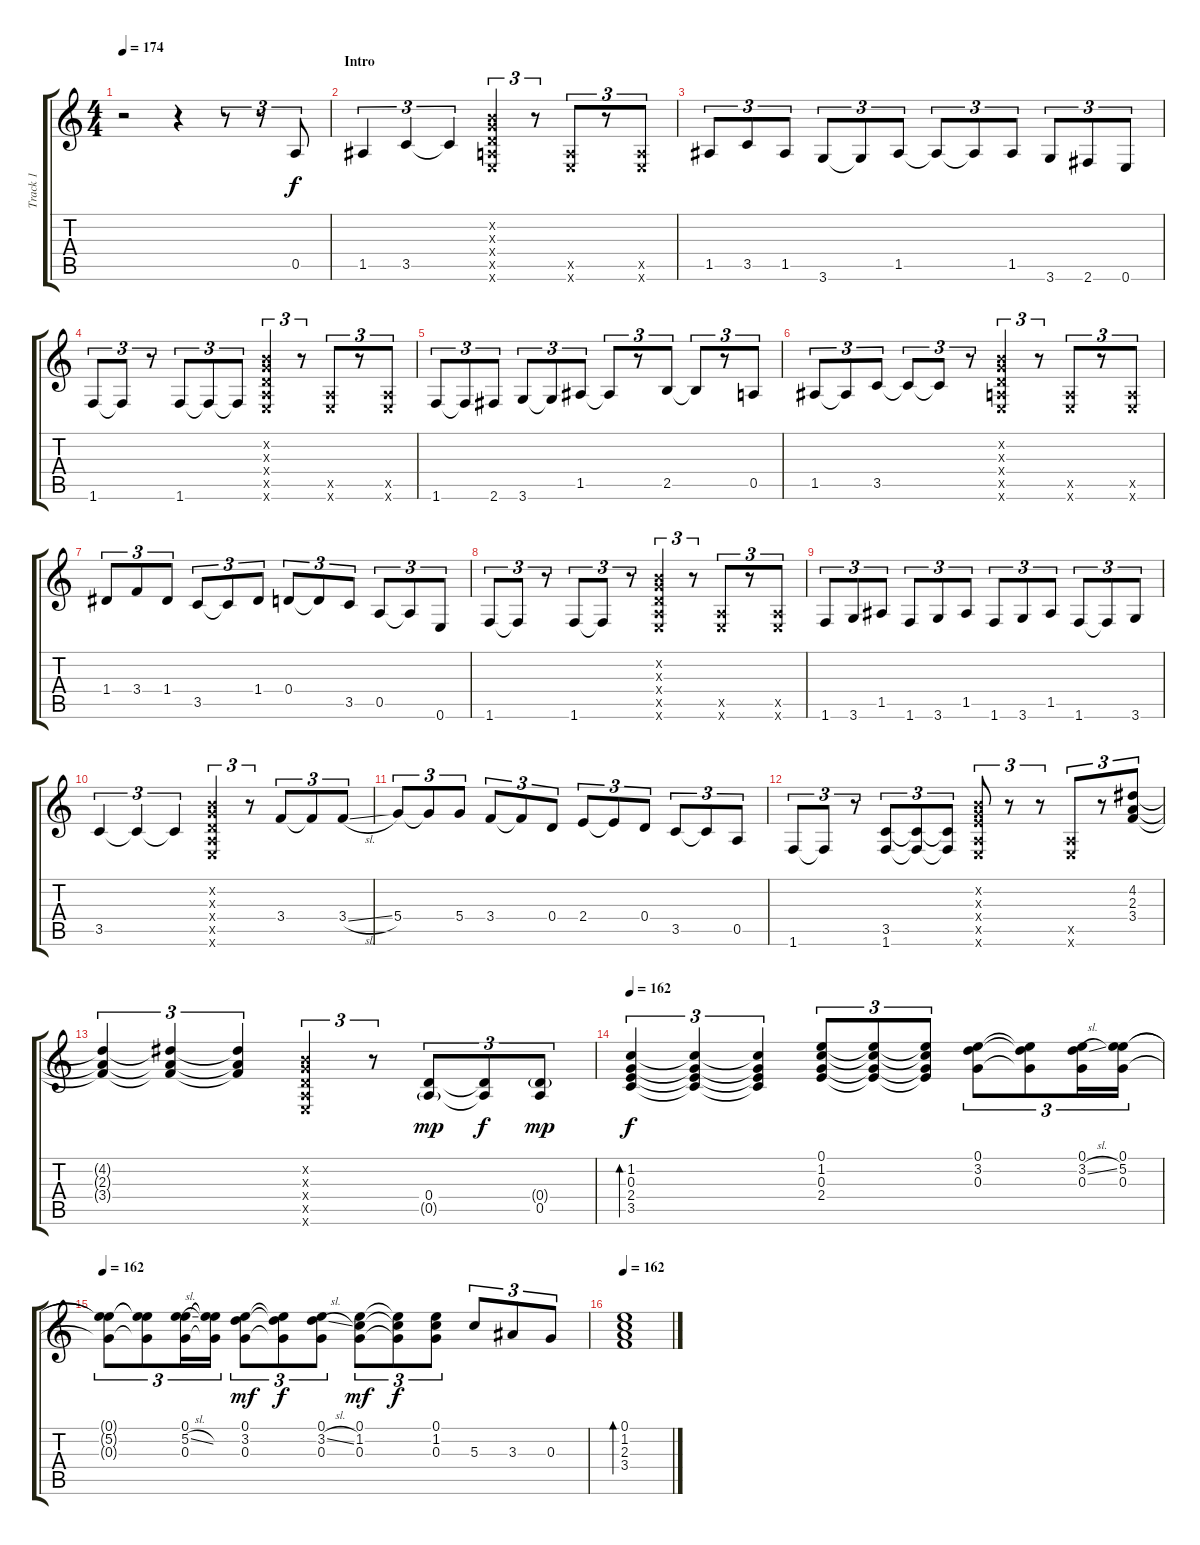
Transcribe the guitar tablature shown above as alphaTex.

\track ("Track 1" "Track 1") {instrument acousticguitarsteel}
\staff {score tabs}
\tuning (E4 B3 G3 D3 A2 E2) {hide}
\ts (4 4)
\tempo 174
\clef g2
\ks c
r.2{dy f instrument acousticguitarsteel} r.4 r.8{tu (3 2)} r.8{tu (3 2)} 0.5.8{tu (3 2)} |
\section ("" "Intro")
1.5.4{tu (3 2)} 3.5.4{tu (3 2)} 3.5{t}.4{tu (3 2)} (0.2{x} 0.3{x} 0.4{x} 0.5{x} 0.6{x}).4{tu (3 2)} r.8{tu (3 2)} (0.5{x} 0.6{x}).8{tu (3 2)} r.8{tu (3 2)} (0.5{x} 0.6{x}).8{tu (3 2)} |
1.5.8{tu (3 2)} 3.5.8{tu (3 2)} 1.5.8{tu (3 2)} 3.6.8{tu (3 2)} 3.6{t}.8{tu (3 2)} 1.5.8{tu (3 2)} 1.5{t}.8{tu (3 2)} 1.5{t}.8{tu (3 2)} 1.5.8{tu (3 2)} 3.6.8{tu (3 2)} 2.6.8{tu (3 2)} 0.6.8{tu (3 2)} |
1.6.8{tu (3 2)} 1.6{t}.8{tu (3 2)} r.8{tu (3 2)} 1.6.8{tu (3 2)} 1.6{t}.8{tu (3 2)} 1.6{t}.8{tu (3 2)} (0.2{x} 0.3{x} 0.4{x} 0.5{x} 0.6{x}).4{tu (3 2)} r.8{tu (3 2)} (0.5{x} 0.6{x}).8{tu (3 2)} r.8{tu (3 2)} (0.5{x} 0.6{x}).8{tu (3 2)} |
1.6.8{tu (3 2)} 1.6{t}.8{tu (3 2)} 2.6.8{tu (3 2)} 3.6.8{tu (3 2)} 3.6{t}.8{tu (3 2)} 1.5.8{tu (3 2)} 1.5{t}.8{tu (3 2)} r.8{tu (3 2)} 2.5.8{tu (3 2)} 2.5{t}.8{tu (3 2)} r.8{tu (3 2)} 0.5.8{tu (3 2)} |
1.5.8{tu (3 2)} 1.5{t}.8{tu (3 2)} 3.5.8{tu (3 2)} 3.5{t}.8{tu (3 2)} 3.5{t}.8{tu (3 2)} r.8{tu (3 2)} (0.2{x} 0.3{x} 0.4{x} 0.5{x} 0.6{x}).4{tu (3 2)} r.8{tu (3 2)} (0.5{x} 0.6{x}).8{tu (3 2)} r.8{tu (3 2)} (0.5{x} 0.6{x}).8{tu (3 2)} |
1.4.8{tu (3 2)} 3.4.8{tu (3 2)} 1.4.8{tu (3 2)} 3.5.8{tu (3 2)} 3.5{t}.8{tu (3 2)} 1.4.8{tu (3 2)} 0.4.8{tu (3 2)} 0.4{t}.8{tu (3 2)} 3.5.8{tu (3 2)} 0.5.8{tu (3 2)} 0.5{t}.8{tu (3 2)} 0.6.8{tu (3 2)} |
1.6.8{tu (3 2)} 1.6{t}.8{tu (3 2)} r.8{tu (3 2)} 1.6.8{tu (3 2)} 1.6{t}.8{tu (3 2)} r.8{tu (3 2)} (0.2{x} 0.3{x} 0.4{x} 0.5{x} 0.6{x}).4{tu (3 2)} r.8{tu (3 2)} (0.5{x} 0.6{x}).8{tu (3 2)} r.8{tu (3 2)} (0.5{x} 0.6{x}).8{tu (3 2)} |
1.6.8{tu (3 2)} 3.6.8{tu (3 2)} 1.5.8{tu (3 2)} 1.6.8{tu (3 2)} 3.6.8{tu (3 2)} 1.5.8{tu (3 2)} 1.6.8{tu (3 2)} 3.6.8{tu (3 2)} 1.5.8{tu (3 2)} 1.6.8{tu (3 2)} 1.6{t}.8{tu (3 2)} 3.6.8{tu (3 2)} |
3.5.4{tu (3 2)} 3.5{t}.4{tu (3 2)} 3.5{t}.4{tu (3 2)} (0.2{x} 0.3{x} 0.4{x} 0.5{x} 0.6{x}).4{tu (3 2)} r.8{tu (3 2)} 3.4.8{tu (3 2)} 3.4{t}.8{tu (3 2)} 3.4{sl}.8{tu (3 2)} |
5.4.8{tu (3 2)} 5.4{t}.8{tu (3 2)} 5.4.8{tu (3 2)} 3.4.8{tu (3 2)} 3.4{t}.8{tu (3 2)} 0.4.8{tu (3 2)} 2.4.8{tu (3 2)} 2.4{t}.8{tu (3 2)} 0.4.8{tu (3 2)} 3.5.8{tu (3 2)} 3.5{t}.8{tu (3 2)} 0.5.8{tu (3 2)} |
1.6.8{tu (3 2)} 1.6{t}.8{tu (3 2)} r.8{tu (3 2)} (3.5 1.6).8{tu (3 2)} (3.5{t} 1.6{t}).8{tu (3 2)} (3.5{t} 1.6{t}).8{tu (3 2)} (0.2{x} 0.3{x} 2.4{x} 0.5{x} 0.6{x}).8{tu (3 2)} r.8{tu (3 2)} r.8{tu (3 2)} (0.5{x} 0.6{x}).8{tu (3 2)} r.8{tu (3 2)} (4.2 2.3 3.4).8{tu (3 2)} |
(4.2{t} 2.3{t} 3.4{t}).4{tu (3 2)} (4.2{t} 2.3{t} 3.4{t}).4{tu (3 2)} (4.2{t} 2.3{t} 3.4{t}).4{tu (3 2)} (0.2{x} 0.3{x} 0.4{x} 0.5{x} 0.6{x}).4{tu (3 2)} r.8{tu (3 2)} (0.4 0.5{g}).8{tu (3 2) dy mp} (0.4{t} 0.5{t}).8{tu (3 2) dy f} (0.4{g} 0.5).8{tu (3 2) dy mp} |
\tempo 162
(1.2 0.3 2.4 3.5).4{tu (3 2) bd 120 dy f} (1.2{t} 0.3{t} 2.4{t} 3.5{t}).4{tu (3 2)} (1.2{t} 0.3{t} 2.4{t} 3.5{t}).4{tu (3 2)} (0.1 1.2 0.3 2.4).8{tu (3 2)} (0.1{t} 1.2{t} 0.3{t} 2.4{t}).8{tu (3 2)} (0.1{t} 1.2{t} 0.3{t} 2.4{t}).8{tu (3 2)} (0.1 3.2 0.3).8{tu (3 2)} (0.1{t} 3.2{t} 0.3{t}).8{tu (3 2)} (0.1 3.2{sl} 0.3).16{tu (3 2)} (0.1 5.2 0.3).16{tu (3 2)} |
\tempo 162
(0.1{t} 5.2{t} 0.3{t}).8{tu (3 2)} (0.1{t} 5.2{t} 0.3{t}).8{tu (3 2)} (0.1 5.2{sl} 0.3).16{tu (3 2)} (0.1{t} 5.2{t} 0.3{t}).16{tu (3 2)} (0.1 3.2 0.3).8{tu (3 2) dy mf} (0.1{t} 3.2{t} 0.3{t}).8{tu (3 2) dy f} (0.1 3.2{sl} 0.3).8{tu (3 2)} (0.1 1.2 0.3).8{tu (3 2) dy mf} (0.1{t} 1.2{t} 0.3{t}).8{tu (3 2) dy f} (0.1 1.2 0.3).8{tu (3 2)} 5.3.8{tu (3 2)} 3.3.8{tu (3 2)} 0.3.8{tu (3 2)} |
\tempo 162
(0.1 1.2 2.3 3.4).1{bd 240}
